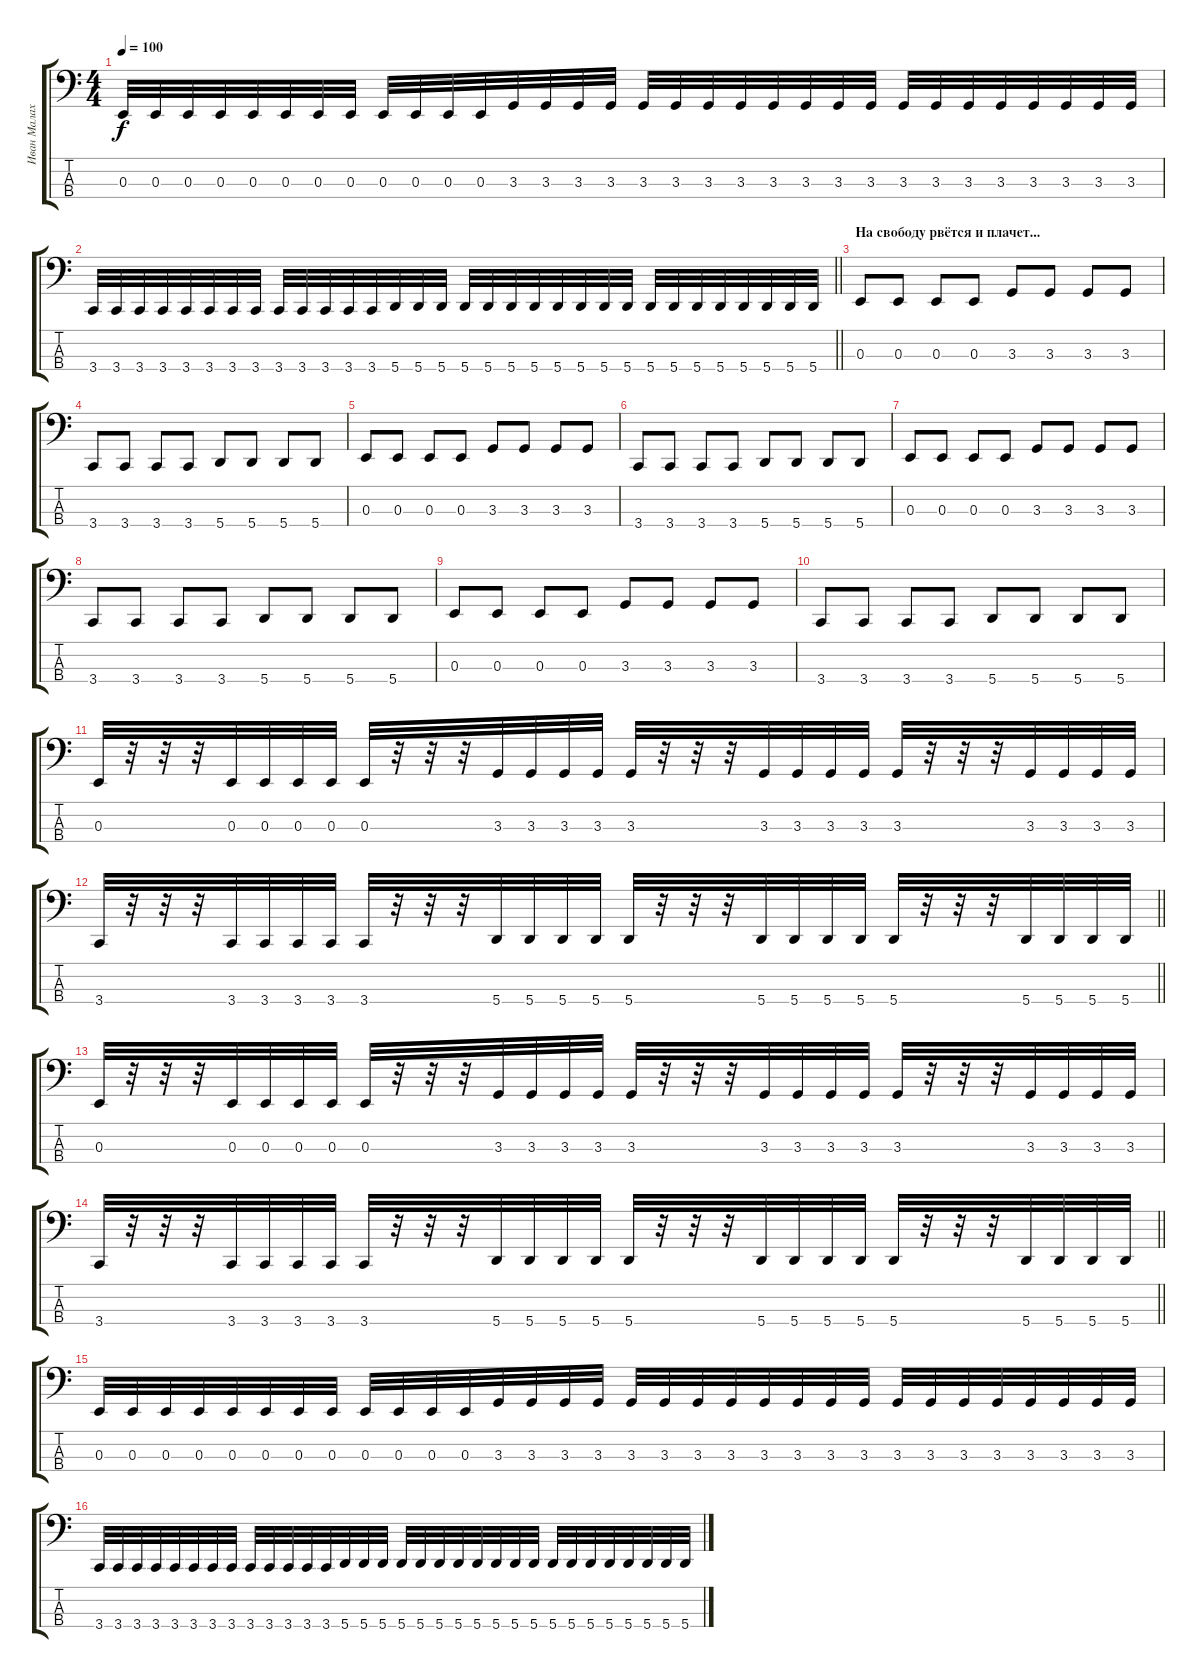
\track ("Иван Малахов" "Иван Малах") {instrument electricbasspick}
\staff {score tabs}
\tuning (D2 A1 E1 A0) {hide}
\ts (4 4)
\tempo 100
\clef f4
\ks c
0.3.32{dy f} 0.3.32 0.3.32 0.3.32 0.3.32 0.3.32 0.3.32 0.3.32 0.3.32 0.3.32 0.3.32 0.3.32 3.3.32 3.3.32 3.3.32 3.3.32 3.3.32 3.3.32 3.3.32 3.3.32 3.3.32 3.3.32 3.3.32 3.3.32 3.3.32 3.3.32 3.3.32 3.3.32 3.3.32 3.3.32 3.3.32 3.3.32 |
\barLineRight lightlight
3.4.32 3.4.32 3.4.32 3.4.32 3.4.32 3.4.32 3.4.32 3.4.32 3.4.32 3.4.32 3.4.32 3.4.32 3.4.32 5.4.32 5.4.32 5.4.32 5.4.32 5.4.32 5.4.32 5.4.32 5.4.32 5.4.32 5.4.32 5.4.32 5.4.32 5.4.32 5.4.32 5.4.32 5.4.32 5.4.32 5.4.32 5.4.32 |
\section ("" "На свободу рвётся и плачет...")
0.3.8 0.3.8 0.3.8 0.3.8 3.3.8 3.3.8 3.3.8 3.3.8 |
3.4.8 3.4.8 3.4.8 3.4.8 5.4.8 5.4.8 5.4.8 5.4.8 |
0.3.8 0.3.8 0.3.8 0.3.8 3.3.8 3.3.8 3.3.8 3.3.8 |
3.4.8 3.4.8 3.4.8 3.4.8 5.4.8 5.4.8 5.4.8 5.4.8 |
0.3.8 0.3.8 0.3.8 0.3.8 3.3.8 3.3.8 3.3.8 3.3.8 |
3.4.8 3.4.8 3.4.8 3.4.8 5.4.8 5.4.8 5.4.8 5.4.8 |
0.3.8 0.3.8 0.3.8 0.3.8 3.3.8 3.3.8 3.3.8 3.3.8 |
3.4.8 3.4.8 3.4.8 3.4.8 5.4.8 5.4.8 5.4.8 5.4.8 |
0.3.32 r.32 r.32 r.32 0.3.32 0.3.32 0.3.32 0.3.32 0.3.32 r.32 r.32 r.32 3.3.32 3.3.32 3.3.32 3.3.32 3.3.32 r.32 r.32 r.32 3.3.32 3.3.32 3.3.32 3.3.32 3.3.32 r.32 r.32 r.32 3.3.32 3.3.32 3.3.32 3.3.32 |
\barLineRight lightlight
3.4.32 r.32 r.32 r.32 3.4.32 3.4.32 3.4.32 3.4.32 3.4.32 r.32 r.32 r.32 5.4.32 5.4.32 5.4.32 5.4.32 5.4.32 r.32 r.32 r.32 5.4.32 5.4.32 5.4.32 5.4.32 5.4.32 r.32 r.32 r.32 5.4.32 5.4.32 5.4.32 5.4.32 |
0.3.32 r.32 r.32 r.32 0.3.32 0.3.32 0.3.32 0.3.32 0.3.32 r.32 r.32 r.32 3.3.32 3.3.32 3.3.32 3.3.32 3.3.32 r.32 r.32 r.32 3.3.32 3.3.32 3.3.32 3.3.32 3.3.32 r.32 r.32 r.32 3.3.32 3.3.32 3.3.32 3.3.32 |
\barLineRight lightlight
3.4.32 r.32 r.32 r.32 3.4.32 3.4.32 3.4.32 3.4.32 3.4.32 r.32 r.32 r.32 5.4.32 5.4.32 5.4.32 5.4.32 5.4.32 r.32 r.32 r.32 5.4.32 5.4.32 5.4.32 5.4.32 5.4.32 r.32 r.32 r.32 5.4.32 5.4.32 5.4.32 5.4.32 |
0.3.32 0.3.32 0.3.32 0.3.32 0.3.32 0.3.32 0.3.32 0.3.32 0.3.32 0.3.32 0.3.32 0.3.32 3.3.32 3.3.32 3.3.32 3.3.32 3.3.32 3.3.32 3.3.32 3.3.32 3.3.32 3.3.32 3.3.32 3.3.32 3.3.32 3.3.32 3.3.32 3.3.32 3.3.32 3.3.32 3.3.32 3.3.32 |
3.4.32 3.4.32 3.4.32 3.4.32 3.4.32 3.4.32 3.4.32 3.4.32 3.4.32 3.4.32 3.4.32 3.4.32 3.4.32 5.4.32 5.4.32 5.4.32 5.4.32 5.4.32 5.4.32 5.4.32 5.4.32 5.4.32 5.4.32 5.4.32 5.4.32 5.4.32 5.4.32 5.4.32 5.4.32 5.4.32 5.4.32 5.4.32
